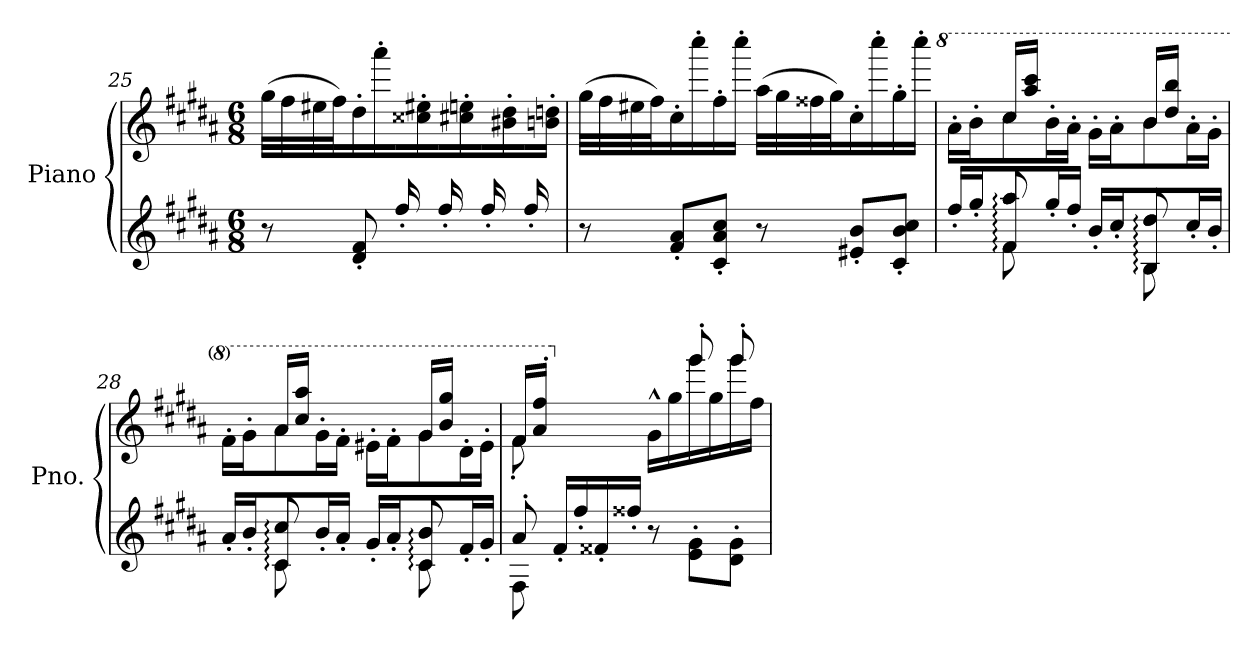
**kern	**kern
*part1	*part1
*staff2	*staff1
*I"Piano	*
*I'Pno.	*
*clefG2	*clefG2
*k[f#c#g#d#a#]	*k[f#c#g#d#a#]
*M6/8	*M6/8
=25	=25
*^	*
4ryy	8r	(>32gg#\LLL
.	.	32ff#\
.	.	32ee#X\
.	.	32ff#\J)
.	8d#/' 8f#/'	16dd#'\
.	.	16aaa#'\JJ
16ff#'/LL	2ryy	16ryy
16ryy	.	16cc##X\' 16ee#X\'JJ
16ff#'/LL	.	16ryy
16ryy	.	16cc#X\' 16een\'JJ
16ff#'/LL	.	16ryy
16ryy	.	16b#X\' 16dd#\'JJ
16ff#'/LL	.	16ryy
16ryy	.	16bn\' 16ddn\'JJ
*v	*v	*
!!LO:LB:g=z
=26	=26
8r	(>32gg#\LLL
.	32ff#\
.	32ee#X\
.	32ff#\J)
8f#/' 8a#/'L	16cc#'\
.	16cccc#'\
8c#/' 8a#/' 8cc#/'J	16ff#'\
.	16cccc#'\JJ
8r	(>32aa#\LLL
.	32gg#\
.	32ff##X\
.	32gg#\J)
8e#X/' 8b/'L	16cc#'\
.	16cccc#'\
8c#/' 8b/' 8cc#/'J	16gg#'\
.	16cccc#'\JJ
=27	=27
*^	*
*	*^	*
*	*	*	*8va
*	*	*	*^
16ff#'/LL	8ryy	8ryy	8ryy	16aa#'>\LL
16gg#'/J	.	.	.	16bb'>\J
8aa#/	8f#\	8f#: 8aa#:	16ccc#/LL	8ccc#\
.	.	.	16aaa#/ 16cccc#/JJ	.
16gg#'/L	4ryy	4ryy	8ryy	16bb'>\L
16ff#'/JJ	.	.	.	16aa#'>\JJ
16b'/LL	.	.	8ryy	16gg#'>\LL
16cc#'/J	.	.	.	16aa#'>\J
8dd#/	8B\	8B: 8dd#:	16bb/LL	8bb\
.	.	.	16ddd#/ 16bbb/JJ	.
16cc#'/L	8ryy	8ryy	8ryy	16aa#'>\L
16b'/JJ	.	.	.	16gg#'>\JJ
=28	=28	=28	=28	=28
16a#'/LL	8ryy	8ryy	8ryy	16ff#'>\LL
16b'/J	.	.	.	16gg#'>\J
8cc#/	8c#\	8c#: 8cc#:	16aa#/LL	8aa#\
.	.	.	16ccc#/ 16aaa#/JJ	.
16b'/L	4ryy	4ryy	8ryy	16gg#'>\L
16a#'/JJ	.	.	.	16ff#'>\JJ
16g#'/LL	.	.	8ryy	16ee#X'>\LL
16a#'/J	.	.	.	16ff#'>\J
8b/	8c#\	8c#: 8b:	16gg#/LL	8gg#\
.	.	.	16bb/ 16ggg#/JJ	.
16f#'/L	8ryy	8ryy	8ryy	16dd#'>\L
16g#'/JJ	.	.	.	16ee#'>\JJ
*	*v	*v	*	*
=29	=29	=29	=29
8a#'/	8F#\	16ff#/LL	8ff#'\
.	.	16aa#/'< 16fff#/'<JJ	.
*	*	*X8va	*
16f#'/LL	2ryy	8ryy	4ryy
16ff#'/	.	.	.
16f##X'/	.	8ryy	.
16ff##X'/JJ	.	.	.
8r	.	8ryy	16g#^^\LL
.	.	.	16gg#\
8e\' 8g#\'L	.	8ggg#'/	16ggg#\
.	.	.	16gg#\
8d#\' 8g#\'J	8ryy	8ggg#'/	16ggg#\
.	.	.	16ff#\JJ
*v	*v	*	*
*	*v	*v
=	=
*-	*-
